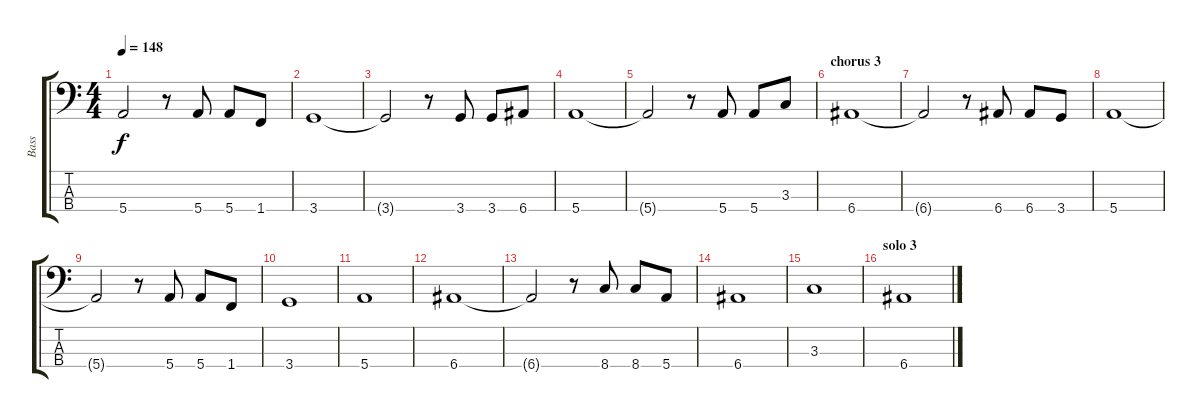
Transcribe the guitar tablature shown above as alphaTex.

\track ("Bass" "Bass") {instrument electricbassfinger}
\staff {score tabs}
\tuning (G2 D2 A1 E1) {hide}
\ts (4 4)
\tempo 148
\clef f4
\ks c
5.4{t}.2{dy f} r.8 5.4.8 5.4.8 1.4.8 |
3.4.1 |
3.4{t}.2 r.8 3.4.8 3.4.8 6.4.8 |
5.4.1 |
5.4{t}.2 r.8 5.4.8 5.4.8 3.3.8 |
\section ("" "chorus 3")
6.4.1 |
6.4{t}.2 r.8 6.4.8 6.4.8 3.4.8 |
5.4.1 |
5.4{t}.2 r.8 5.4.8 5.4.8 1.4.8 |
3.4.1 |
5.4.1 |
6.4.1 |
6.4{t}.2 r.8 8.4.8 8.4.8 5.4.8 |
6.4.1 |
3.3.1 |
\section ("" "solo 3")
6.4.1
